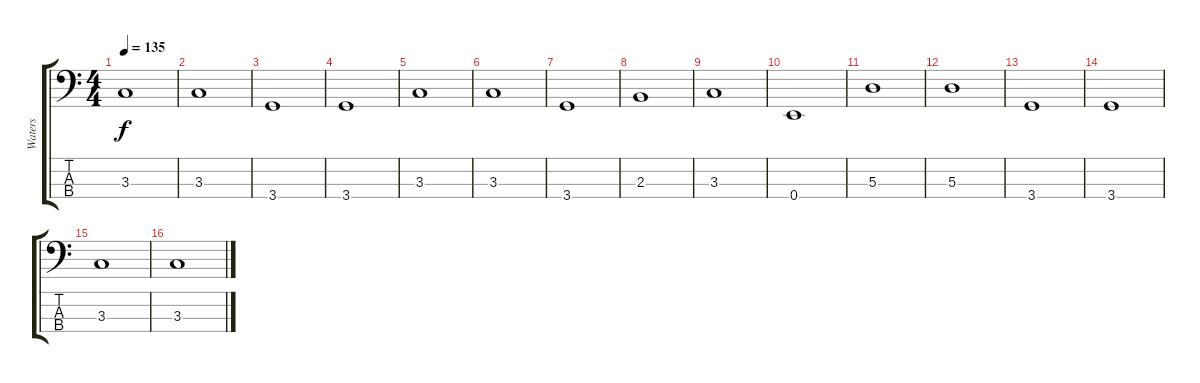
\track ("Waters" "Waters") {instrument acousticbass}
\staff {score tabs}
\tuning (G2 D2 A1 E1) {hide}
\ts (4 4)
\tempo 135
\clef f4
\ks c
3.3.1{dy f} |
3.3.1 |
3.4.1 |
3.4.1 |
3.3.1 |
3.3.1 |
3.4.1 |
2.3.1 |
3.3.1 |
0.4.1 |
5.3.1 |
5.3.1 |
3.4.1 |
3.4.1 |
3.3.1 |
3.3.1
